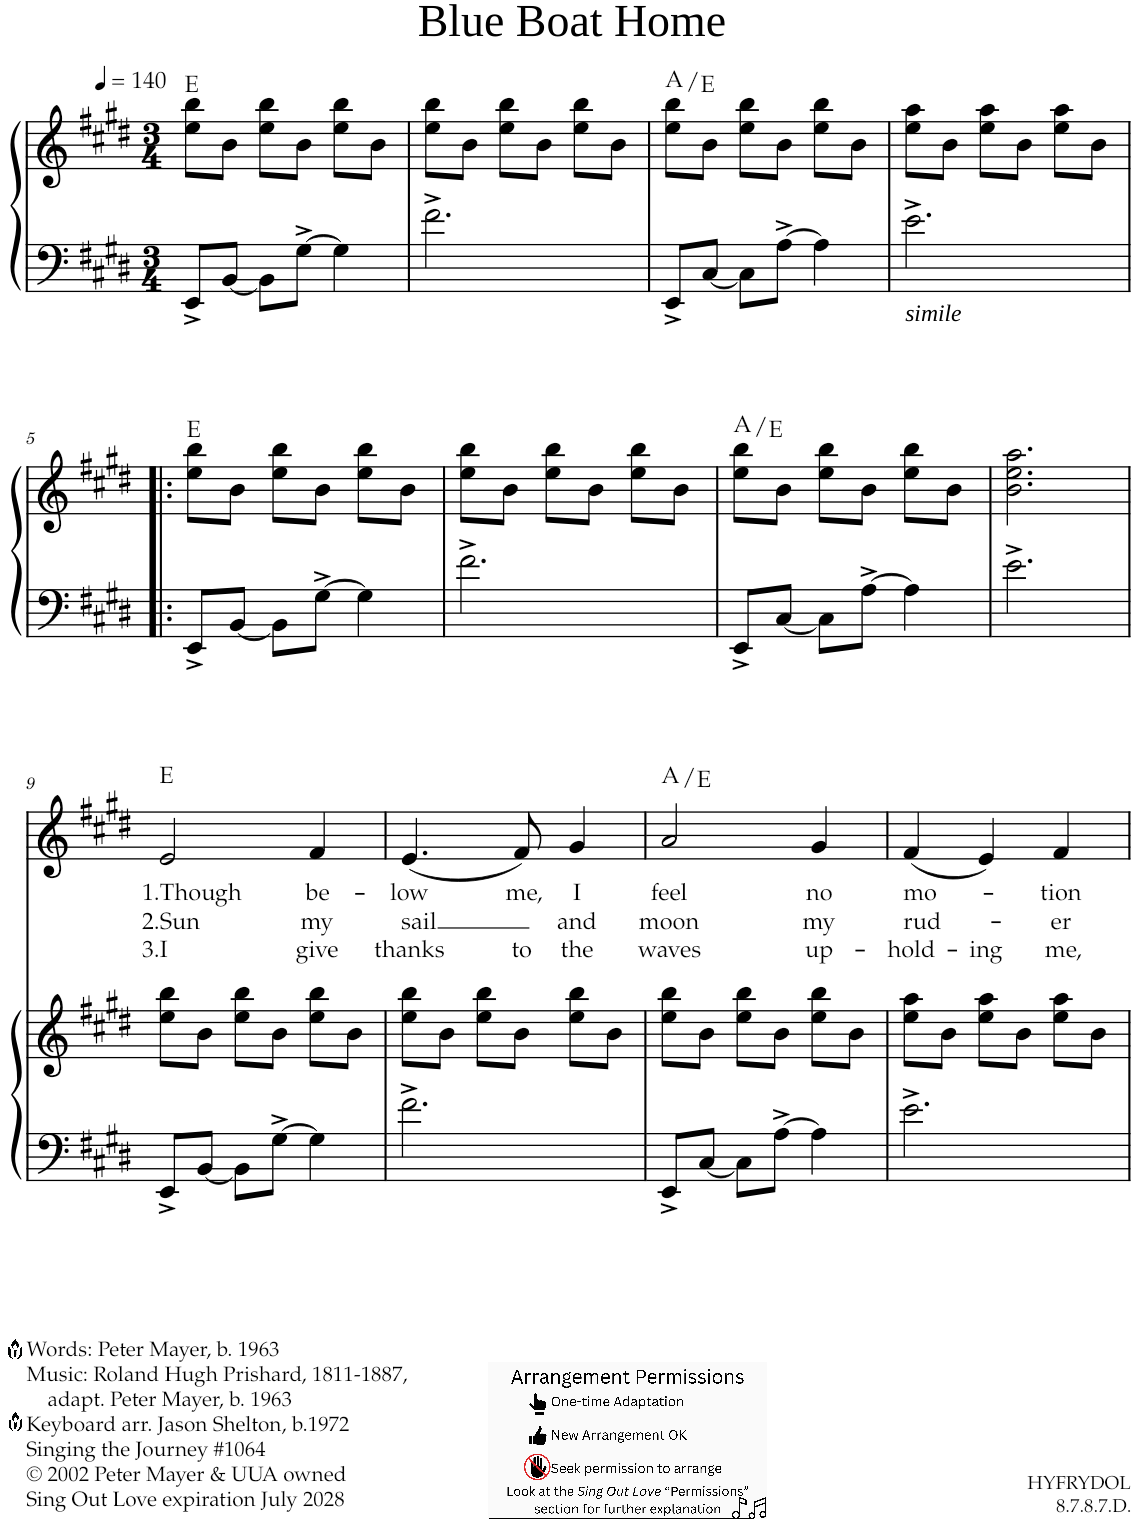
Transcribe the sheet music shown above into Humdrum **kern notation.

**kern	**kern	**harte	**kern	**text	**text	**text	**harte
*part2	*part2	*part2	*part1	*part1	*part1	*part1	*part1
*staff3	*staff2	*	*staff1	*staff1	*staff1	*staff1	*
*I"Piano	*	*	*I"Violin	*	*	*	*
*I'Pno	*	*	*I'Vln	*	*	*	*
*clefF4	*clefG2	*	*clefG2	*	*	*	*
*k[f#c#g#d#]	*k[f#c#g#d#]	*	*k[f#c#g#d#]	*	*	*	*
*E:	*E:	*	*E:	*	*	*	*
*M3/4	*M3/4	*	*M3/4	*	*	*	*
*MM140	*MM140	*	*MM140	*	*	*	*
=1	=1	=1	=1	=1	=1	=1	=1
8EE^/L	8ee\ 8bb\L	E:maj	2.r	.	.	.	.
[<8BB/J	8b\J	.	.	.	.	.	.
8BB\L]	8ee\ 8bb\L	.	.	.	.	.	.
[>8G#^\J	8b\J	.	.	.	.	.	.
4G#\]	8ee\ 8bb\L	.	.	.	.	.	.
.	8b\J	.	.	.	.	.	.
=2	=2	=2	=2	=2	=2	=2	=2
2.f#^\	8ee\ 8bb\L	.	2.r	.	.	.	.
.	8b\J	.	.	.	.	.	.
.	8ee\ 8bb\L	.	.	.	.	.	.
.	8b\J	.	.	.	.	.	.
.	8ee\ 8bb\L	.	.	.	.	.	.
.	8b\J	.	.	.	.	.	.
=3	=3	=3	=3	=3	=3	=3	=3
8EE^/L	8ee\ 8bb\L	A:maj/5	2.r	.	.	.	.
[<8C#/J	8b\J	.	.	.	.	.	.
8C#\L]	8ee\ 8bb\L	.	.	.	.	.	.
[>8A^\J	8b\J	.	.	.	.	.	.
4A\]	8ee\ 8bb\L	.	.	.	.	.	.
.	8b\J	.	.	.	.	.	.
=4	=4	=4	=4	=4	=4	=4	=4
!LO:TX:b:i:t=simile	!	!	!	!	!	!	!
2.e^\	8ee\ 8aa\L	.	2.r	.	.	.	.
.	8b\J	.	.	.	.	.	.
.	8ee\ 8aa\L	.	.	.	.	.	.
.	8b\J	.	.	.	.	.	.
.	8ee\ 8aa\L	.	.	.	.	.	.
.	8b\J	.	.	.	.	.	.
!!LO:LB:g=z
=5!|:	=5!|:	=5!|:	=5!|:	=5!|:	=5!|:	=5!|:	=5!|:
8EE^/L	8ee\ 8bb\L	E:maj	2.r	.	.	.	.
[<8BB/J	8b\J	.	.	.	.	.	.
8BB\L]	8ee\ 8bb\L	.	.	.	.	.	.
[>8G#^\J	8b\J	.	.	.	.	.	.
4G#\]	8ee\ 8bb\L	.	.	.	.	.	.
.	8b\J	.	.	.	.	.	.
=6	=6	=6	=6	=6	=6	=6	=6
2.f#^\	8ee\ 8bb\L	.	2.r	.	.	.	.
.	8b\J	.	.	.	.	.	.
.	8ee\ 8bb\L	.	.	.	.	.	.
.	8b\J	.	.	.	.	.	.
.	8ee\ 8bb\L	.	.	.	.	.	.
.	8b\J	.	.	.	.	.	.
=7	=7	=7	=7	=7	=7	=7	=7
8EE^/L	8ee\ 8bb\L	A:maj/5	2.r	.	.	.	.
[<8C#/J	8b\J	.	.	.	.	.	.
8C#\L]	8ee\ 8bb\L	.	.	.	.	.	.
[>8A^\J	8b\J	.	.	.	.	.	.
4A\]	8ee\ 8bb\L	.	.	.	.	.	.
.	8b\J	.	.	.	.	.	.
=8	=8	=8	=8	=8	=8	=8	=8
2.e^\	2.b\ 2.ee\ 2.aa\	.	2.r	.	.	.	.
!!LO:LB:g=z
=9	=9	=9	=9	=9	=9	=9	=9
!	!	!	!	!LO:LY:b	!LO:LY:b	!LO:LY:b	!
8EE^/L	8ee\ 8bb\L	.	2e/	1.Though	2.Sun	3.I	E:maj
[<8BB/J	8b\J	.	.	.	.	.	.
8BB\L]	8ee\ 8bb\L	.	.	.	.	.	.
[>8G#^\J	8b\J	.	.	.	.	.	.
!	!	!	!	!LO:LY:b	!LO:LY:b	!LO:LY:b	!
4G#\]	8ee\ 8bb\L	.	4f#/	be-	my	give	.
.	8b\J	.	.	.	.	.	.
=10	=10	=10	=10	=10	=10	=10	=10
!	!	!	!	!LO:LY:b	!LO:LY:b	!LO:LY:b	!
2.f#^\	8ee\ 8bb\L	.	(<4.e/	-low	sail	thanks	.
.	8b\J	.	.	.	.	.	.
.	8ee\ 8bb\L	.	.	.	.	.	.
!	!	!	!	!LO:LY:b	!	!LO:LY:b	!
.	8b\J	.	8f#/)	me,	.	to	.
!	!	!	!	!LO:LY:b	!LO:LY:b	!LO:LY:b	!
.	8ee\ 8bb\L	.	4g#/	I	and	the	.
.	8b\J	.	.	.	.	.	.
=11	=11	=11	=11	=11	=11	=11	=11
!	!	!	!	!LO:LY:b	!LO:LY:b	!LO:LY:b	!
8EE^/L	8ee\ 8bb\L	.	2a/	feel	moon	waves	A:maj/5
[<8C#/J	8b\J	.	.	.	.	.	.
8C#\L]	8ee\ 8bb\L	.	.	.	.	.	.
[>8A^\J	8b\J	.	.	.	.	.	.
!	!	!	!	!LO:LY:b	!LO:LY:b	!LO:LY:b	!
4A\]	8ee\ 8bb\L	.	4g#/	no	my	up-	.
.	8b\J	.	.	.	.	.	.
=12	=12	=12	=12	=12	=12	=12	=12
!	!	!	!	!LO:LY:b	!LO:LY:b	!LO:LY:b	!
2.e^\	8ee\ 8aa\L	.	(<4f#/	mo-	rud-	-hold-	.
.	8b\J	.	.	.	.	.	.
!	!	!	!	!	!	!LO:LY:b	!
.	8ee\ 8aa\L	.	4e/)	.	.	-ing	.
.	8b\J	.	.	.	.	.	.
!	!	!	!	!LO:LY:b	!LO:LY:b	!LO:LY:b	!
.	8ee\ 8aa\L	.	4f#/	-tion	-er	me,	.
.	8b\J	.	.	.	.	.	.
=	=	=	=	=	=	=	=
*-	*-	*-	*-	*-	*-	*-	*-
